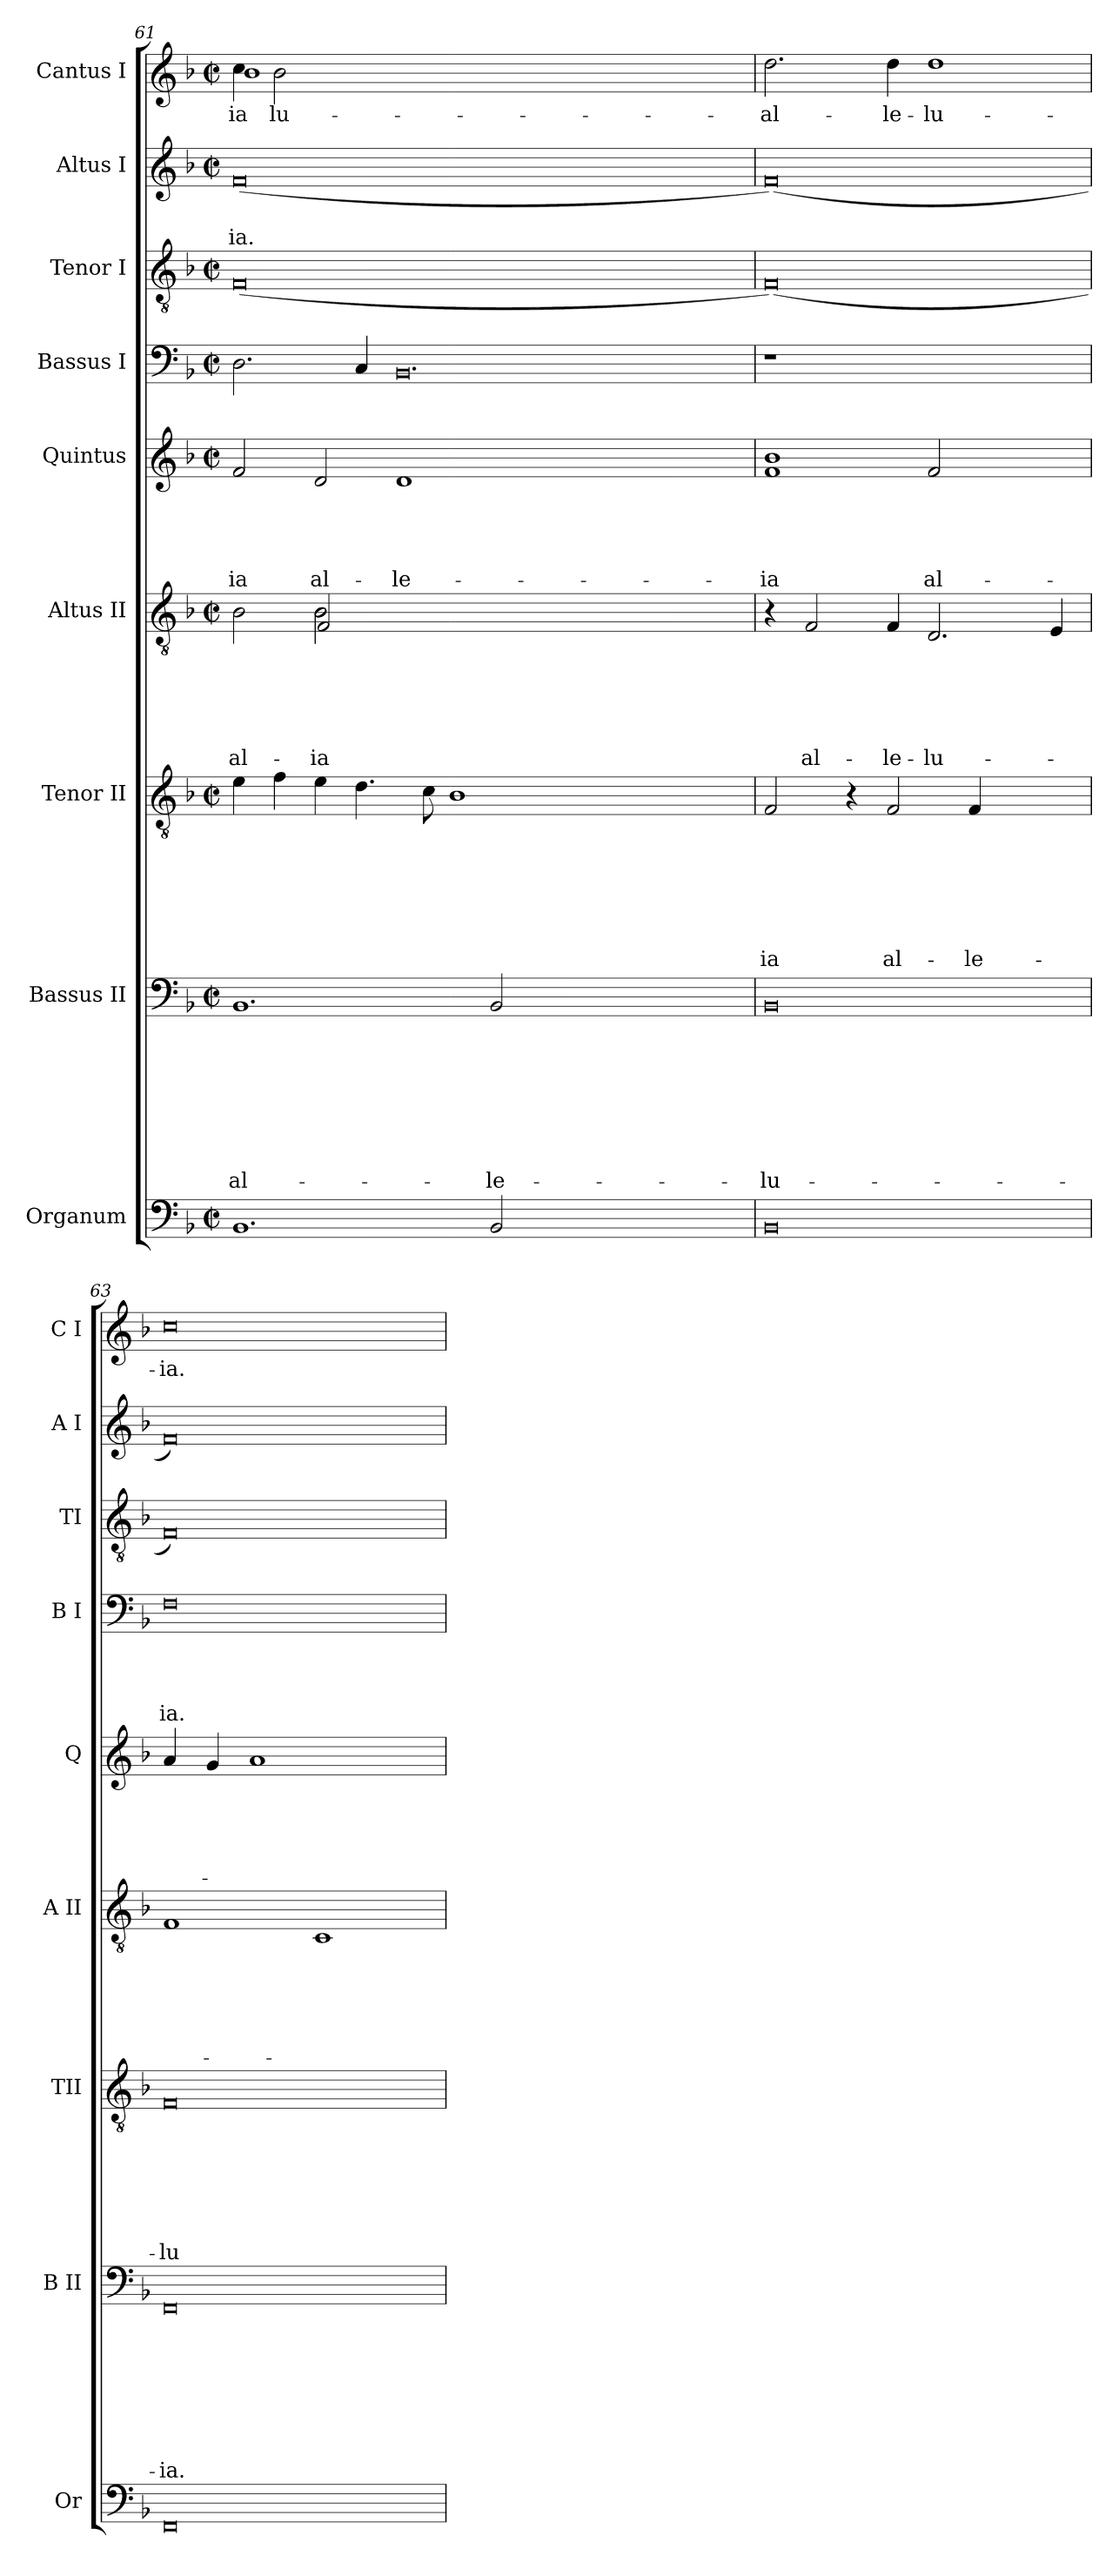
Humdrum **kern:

**kern	**kern	**text	**text	**text	**text	**text	**text	**text	**text	**kern	**text	**text	**text	**text	**text	**text	**text	**kern	**text	**text	**text	**text	**text	**text	**kern	**text	**text	**text	**text	**text	**kern	**text	**text	**text	**text	**kern	**kern	**text	**text	**kern	**text
*part9	*part8	*part8	*part8	*part8	*part8	*part8	*part8	*part8	*part8	*part7	*part7	*part7	*part7	*part7	*part7	*part7	*part7	*part6	*part6	*part6	*part6	*part6	*part6	*part6	*part5	*part5	*part5	*part5	*part5	*part5	*part4	*part4	*part4	*part4	*part4	*part3	*part2	*part2	*part2	*part1	*part1
*staff9	*staff8	*staff8	*staff8	*staff8	*staff8	*staff8	*staff8	*staff8	*staff8	*staff7	*staff7	*staff7	*staff7	*staff7	*staff7	*staff7	*staff7	*staff6	*staff6	*staff6	*staff6	*staff6	*staff6	*staff6	*staff5	*staff5	*staff5	*staff5	*staff5	*staff5	*staff4	*staff4	*staff4	*staff4	*staff4	*staff3	*staff2	*staff2	*staff2	*staff1	*staff1
*I"Organum	*I"Bassus II	*	*	*	*	*	*	*	*	*I"Tenor II	*	*	*	*	*	*	*	*I"Altus II	*	*	*	*	*	*	*I"Quintus	*	*	*	*	*	*I"Bassus I	*	*	*	*	*I"Tenor I	*I"Altus I	*	*	*I"Cantus I	*
*I'Or	*I'B II	*	*	*	*	*	*	*	*	*I'TII	*	*	*	*	*	*	*	*I'A II	*	*	*	*	*	*	*I'Q	*	*	*	*	*	*I'B I	*	*	*	*	*I'TI	*I'A I	*	*	*I'C I	*
*clefF4	*clefF4	*	*	*	*	*	*	*	*	*clefGv2	*	*	*	*	*	*	*	*clefGv2	*	*	*	*	*	*	*clefG2	*	*	*	*	*	*clefF4	*	*	*	*	*clefGv2	*clefG2	*	*	*clefG2	*
*k[b-]	*k[b-]	*	*	*	*	*	*	*	*	*k[b-]	*	*	*	*	*	*	*	*k[b-]	*	*	*	*	*	*	*k[b-]	*	*	*	*	*	*k[b-]	*	*	*	*	*k[b-]	*k[b-]	*	*	*k[b-]	*
*F:	*F:	*	*	*	*	*	*	*	*	*F:	*	*	*	*	*	*	*	*F:	*	*	*	*	*	*	*F:	*	*	*	*	*	*F:	*	*	*	*	*F:	*F:	*	*	*F:	*
*M2/2	*M2/2	*	*	*	*	*	*	*	*	*M2/2	*	*	*	*	*	*	*	*M2/2	*	*	*	*	*	*	*M2/2	*	*	*	*	*	*M2/2	*	*	*	*	*M2/2	*M2/2	*	*	*M2/2	*
*met(c|)	*met(c|)	*	*	*	*	*	*	*	*	*met(c|)	*	*	*	*	*	*	*	*met(c|)	*	*	*	*	*	*	*met(c|)	*	*	*	*	*	*met(c|)	*	*	*	*	*met(c|)	*met(c|)	*	*	*met(c|)	*
=61	=61	=61	=61	=61	=61	=61	=61	=61	=61	=61	=61	=61	=61	=61	=61	=61	=61	=61	=61	=61	=61	=61	=61	=61	=61	=61	=61	=61	=61	=61	=61	=61	=61	=61	=61	=61	=61	=61	=61	=61	=61
!	!	!	!	!	!	!	!	!	!LO:LY:b:rj	!	!	!	!	!	!	!	!	!	!	!	!	!	!	!LO:LY:b	!	!	!	!	!	!LO:LY:b	!	!	!	!	!	!	!	!	!LO:LY:b:rj	!	!LO:LY:b
*	*	*	*	*	*	*	*	*	*	*	*	*	*	*	*	*	*	*^	*	*	*	*	*	*	*	*	*	*	*	*	*	*	*	*	*	*	*	*	*	*^	*
*	*	*	*	*	*	*	*	*	*	*	*	*	*	*	*	*	*	*	*^	*	*	*	*	*	*	*	*	*	*	*	*	*	*	*	*	*	*	*	*	*	*	*	*
!	!	!	!	!	!	!	!	!	!	!	!	!	!	!	!	!	!	!	!	!	!	!	!	!	!	!	!	!	!	!	!	!	!	!	!	!	!	!	!	!	!	!	!	!LO:LY:b
1.BB-	1.BB-	.	.	.	.	.	.	.	al-	4e\	.	.	.	.	.	.	.	2B-\	2ryy	2ryy	.	.	.	.	.	-al-	2f/	.	.	.	.	-ia	2.D\	.	.	.	.	(<0F	(<0f	.	-ia.	4cc\	1b-	-ia
!	!	!	!	!	!	!	!	!	!	!	!	!	!	!	!	!	!	!	!	!	!	!	!	!	!	!	!	!	!	!	!	!	!	!	!	!	!	!	!	!	!	!	!	!LO:LY:b
.	.	.	.	.	.	.	.	.	.	4f\	.	.	.	.	.	.	.	.	.	.	.	.	.	.	.	.	.	.	.	.	.	.	.	.	.	.	.	.	.	.	.	2b-\	.	-lu-
!	!	!	!	!	!	!	!	!	!	!	!	!	!	!	!	!	!	!	!	!	!	!	!	!	!	!LO:LY:b	!	!	!	!	!	!	!	!	!	!	!	!	!	!	!	!	!	!
!	!	!	!	!	!	!	!	!	!	!	!	!	!	!	!	!	!	!	!	!	!	!	!	!	!	!LO:LY:b	!	!	!	!	!	!	!	!	!	!	!	!	!	!	!	!	!	!
!	!	!	!	!	!	!	!	!	!	!	!	!	!	!	!	!	!	!	!	!	!	!	!	!	!	!LO:LY:b	!	!	!	!	!	!LO:LY:b	!	!	!	!	!	!	!	!	!	!	!	!
.	.	.	.	.	.	.	.	.	.	4e\	.	.	.	.	.	.	.	2B-\	2B-\	2F/	.	.	.	.	.	-ia	2d/	.	.	.	.	al-	.	.	.	.	.	.	.	.	.	.	.	.
.	.	.	.	.	.	.	.	.	.	4.d\	.	.	.	.	.	.	.	.	.	.	.	.	.	.	.	.	.	.	.	.	.	.	4C/	.	.	.	.	.	.	.	.	0.ryy	.	.
!	!	!	!	!	!	!	!	!	!	!	!	!	!	!	!	!	!	!	!	!	!	!	!	!	!	!	!	!	!	!	!	!LO:LY:b	!	!	!	!	!	!	!	!	!	!	!	!
.	.	.	.	.	.	.	.	.	.	.	.	.	.	.	.	.	.	0.ryy	0.ryy	0.ryy	.	.	.	.	.	.	1d	.	.	.	.	-le-	0.BB-	.	.	.	.	.	.	.	.	.	0.ryy	.
.	.	.	.	.	.	.	.	.	.	8c\	.	.	.	.	.	.	.	.	.	.	.	.	.	.	.	.	.	.	.	.	.	.	.	.	.	.	.	.	.	.	.	.	.	.
.	.	.	.	.	.	.	.	.	.	1B-	.	.	.	.	.	.	.	.	.	.	.	.	.	.	.	.	.	.	.	.	.	.	.	.	.	.	.	.	.	.	.	.	.	.
!	!	!	!	!	!	!	!	!	!LO:LY:b	!	!	!	!	!	!	!	!	!	!	!	!	!	!	!	!	!	!	!	!	!	!	!	!	!	!	!	!	!	!	!	!	!	!	!
2BB-/	2BB-/	.	.	.	.	.	.	.	-le-	.	.	.	.	.	.	.	.	.	.	.	.	.	.	.	.	.	.	.	.	.	.	.	.	.	.	.	.	.	.	.	.	.	.	.
0ryy	0ryy	.	.	.	.	.	.	.	.	.	.	.	.	.	.	.	.	.	.	.	.	.	.	.	.	.	0ryy	.	.	.	.	.	.	.	.	.	.	0ryy	0ryy	.	.	.	.	.
.	.	.	.	.	.	.	.	.	.	1..ryy	.	.	.	.	.	.	.	.	.	.	.	.	.	.	.	.	.	.	.	.	.	.	.	.	.	.	.	.	.	.	.	.	.	.
.	.	.	.	.	.	.	.	.	.	.	.	.	.	.	.	.	.	.	.	.	.	.	.	.	.	.	.	.	.	.	.	.	.	.	.	.	.	.	.	.	.	4ryy	.	.
*	*	*	*	*	*	*	*	*	*	*	*	*	*	*	*	*	*	*v	*v	*v	*	*	*	*	*	*	*	*	*	*	*	*	*	*	*	*	*	*	*	*	*	*v	*v	*
!!LO:PB:g=z
=62	=62	=62	=62	=62	=62	=62	=62	=62	=62	=62	=62	=62	=62	=62	=62	=62	=62	=62	=62	=62	=62	=62	=62	=62	=62	=62	=62	=62	=62	=62	=62	=62	=62	=62	=62	=62	=62	=62	=62	=62	=62
!	!	!	!	!	!	!	!	!	!LO:LY:b:rj	!	!	!	!	!	!	!	!LO:LY:b	!	!	!	!	!	!	!	!	!	!	!	!	!LO:LY:b	!	!	!	!	!	!	!	!	!	!	!LO:LY:b
0BB-	0BB-	.	.	.	.	.	.	.	-lu-	2F/	.	.	.	.	.	.	-ia	4r	.	.	.	.	.	.	1f 1b-	.	.	.	.	-ia	1r	.	.	.	.	(<0F)	(<0f)	.	.	2.dd\	al-
!	!	!	!	!	!	!	!	!	!	!	!	!	!	!	!	!	!	!	!	!	!	!	!	!LO:LY:b	!	!	!	!	!	!	!	!	!	!	!	!	!	!	!	!	!
.	.	.	.	.	.	.	.	.	.	.	.	.	.	.	.	.	.	2F/	.	.	.	.	.	al-	.	.	.	.	.	.	.	.	.	.	.	.	.	.	.	.	.
.	.	.	.	.	.	.	.	.	.	4r	.	.	.	.	.	.	.	.	.	.	.	.	.	.	.	.	.	.	.	.	.	.	.	.	.	.	.	.	.	.	.
!	!	!	!	!	!	!	!	!	!	!	!	!	!	!	!	!	!LO:LY:b	!	!	!	!	!	!	!LO:LY:b	!	!	!	!	!	!	!	!	!	!	!	!	!	!	!	!	!LO:LY:b
.	.	.	.	.	.	.	.	.	.	2F/	.	.	.	.	.	.	al-	4F/	.	.	.	.	.	-le-	.	.	.	.	.	.	.	.	.	.	.	.	.	.	.	4dd\	-le-
!	!	!	!	!	!	!	!	!	!	!	!	!	!	!	!	!	!	!	!	!	!	!	!	!LO:LY:b	!	!	!	!	!	!LO:LY:b	!	!	!	!	!	!	!	!	!	!	!LO:LY:b
.	.	.	.	.	.	.	.	.	.	.	.	.	.	.	.	.	.	2.D/	.	.	.	.	.	-lu-	2f/	.	.	.	.	al-	1ryy	.	.	.	.	.	.	.	.	1dd	-lu-
!	!	!	!	!	!	!	!	!	!	!	!	!	!	!	!	!	!LO:LY:b	!	!	!	!	!	!	!	!	!	!	!	!	!	!	!	!	!	!	!	!	!	!	!	!
.	.	.	.	.	.	.	.	.	.	4F/	.	.	.	.	.	.	-le-	.	.	.	.	.	.	.	.	.	.	.	.	.	.	.	.	.	.	.	.	.	.	.	.
.	.	.	.	.	.	.	.	.	.	2ryy	.	.	.	.	.	.	.	.	.	.	.	.	.	.	2ryy	.	.	.	.	.	.	.	.	.	.	.	.	.	.	.	.
.	.	.	.	.	.	.	.	.	.	.	.	.	.	.	.	.	.	4E/	.	.	.	.	.	.	.	.	.	.	.	.	.	.	.	.	.	.	.	.	.	.	.
=63	=63	=63	=63	=63	=63	=63	=63	=63	=63	=63	=63	=63	=63	=63	=63	=63	=63	=63	=63	=63	=63	=63	=63	=63	=63	=63	=63	=63	=63	=63	=63	=63	=63	=63	=63	=63	=63	=63	=63	=63	=63
!	!	!	!	!	!	!	!	!	!LO:LY:b:rj	!	!	!	!	!	!	!	!LO:LY:b:rj	!	!	!	!	!	!	!	!	!	!	!	!	!	!	!	!	!	!LO:LY:b:rj	!	!	!	!	!	!LO:LY:b:rj
0FF	0FF	.	.	.	.	.	.	.	-ia.	0F	.	.	.	.	.	.	-lu-	1F	.	.	.	.	.	.	4a/	.	.	.	.	.	0F	.	.	.	-ia.	0F)	0f)	.	.	0cc	-ia.
.	.	.	.	.	.	.	.	.	.	.	.	.	.	.	.	.	.	.	.	.	.	.	.	.	4g/	.	.	.	.	.	.	.	.	.	.	.	.	.	.	.	.
.	.	.	.	.	.	.	.	.	.	.	.	.	.	.	.	.	.	.	.	.	.	.	.	.	1a	.	.	.	.	.	.	.	.	.	.	.	.	.	.	.	.
.	.	.	.	.	.	.	.	.	.	.	.	.	.	.	.	.	.	1C	.	.	.	.	.	.	.	.	.	.	.	.	.	.	.	.	.	.	.	.	.	.	.
.	.	.	.	.	.	.	.	.	.	.	.	.	.	.	.	.	.	.	.	.	.	.	.	.	2ryy	.	.	.	.	.	.	.	.	.	.	.	.	.	.	.	.
=	=	=	=	=	=	=	=	=	=	=	=	=	=	=	=	=	=	=	=	=	=	=	=	=	=	=	=	=	=	=	=	=	=	=	=	=	=	=	=	=	=
*-	*-	*-	*-	*-	*-	*-	*-	*-	*-	*-	*-	*-	*-	*-	*-	*-	*-	*-	*-	*-	*-	*-	*-	*-	*-	*-	*-	*-	*-	*-	*-	*-	*-	*-	*-	*-	*-	*-	*-	*-	*-
